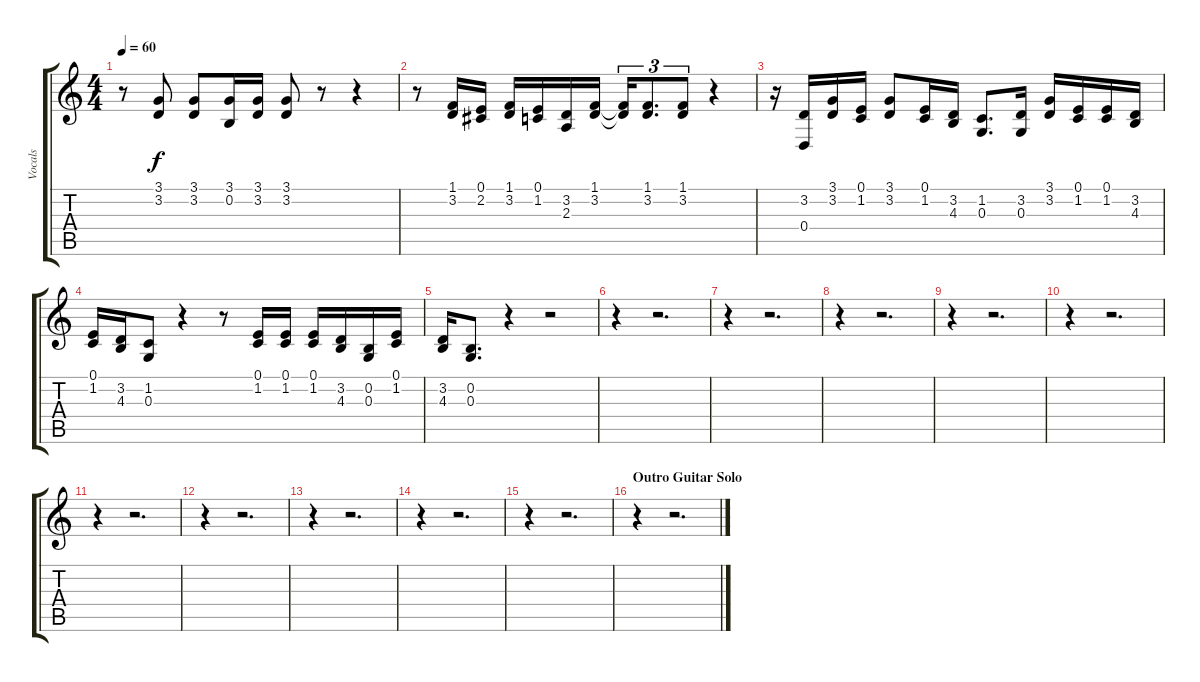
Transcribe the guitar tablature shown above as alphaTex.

\track ("Vocals" "Vocals") {instrument sopranosax}
\staff {score tabs}
\tuning (E4 B3 G3 D3 A2 E2) {hide}
\ts (4 4)
\tempo 60
\clef g2
\ks c
r.8{dy f} (3.1 3.2).8 (3.1 3.2).8 (3.1 0.2).16 (3.1 3.2).16 (3.1 3.2).8 r.8 r.4 |
r.8 (1.1 3.2).16 (0.1 2.2).16 (1.1 3.2).16 (0.1 1.2).16 (3.2 2.3).16 (1.1 3.2).16 (1.1{t} 3.2{t}).16{tu (3 2)} (1.1 3.2).8{d tu (3 2)} (1.1 3.2).8{tu (3 2)} r.4 |
r.16 (3.2 0.4).16 (3.1 3.2).16 (0.1 1.2).16 (3.1 3.2).8 (0.1 1.2).16 (3.2 4.3).16 (1.2 0.3).8{d} (3.2 0.3).16 (3.1 3.2).16 (0.1 1.2).16 (0.1 1.2).16 (3.2 4.3).16 |
(0.1 1.2).16 (3.2 4.3).16 (1.2 0.3).8 r.4 r.8 (0.1 1.2).16 (0.1 1.2).16 (0.1 1.2).16 (3.2 4.3).16 (0.2 0.3).16 (0.1 1.2).16 |
(3.2 4.3).16 (0.2 0.3).8{d} r.4 r.2 |
r.4 r.2{d} |
r.4 r.2{d} |
r.4 r.2{d} |
r.4 r.2{d} |
r.4 r.2{d} |
r.4 r.2{d} |
r.4 r.2{d} |
r.4 r.2{d} |
r.4 r.2{d} |
r.4 r.2{d} |
\section ("" "Outro Guitar Solo")
r.4 r.2{d}
